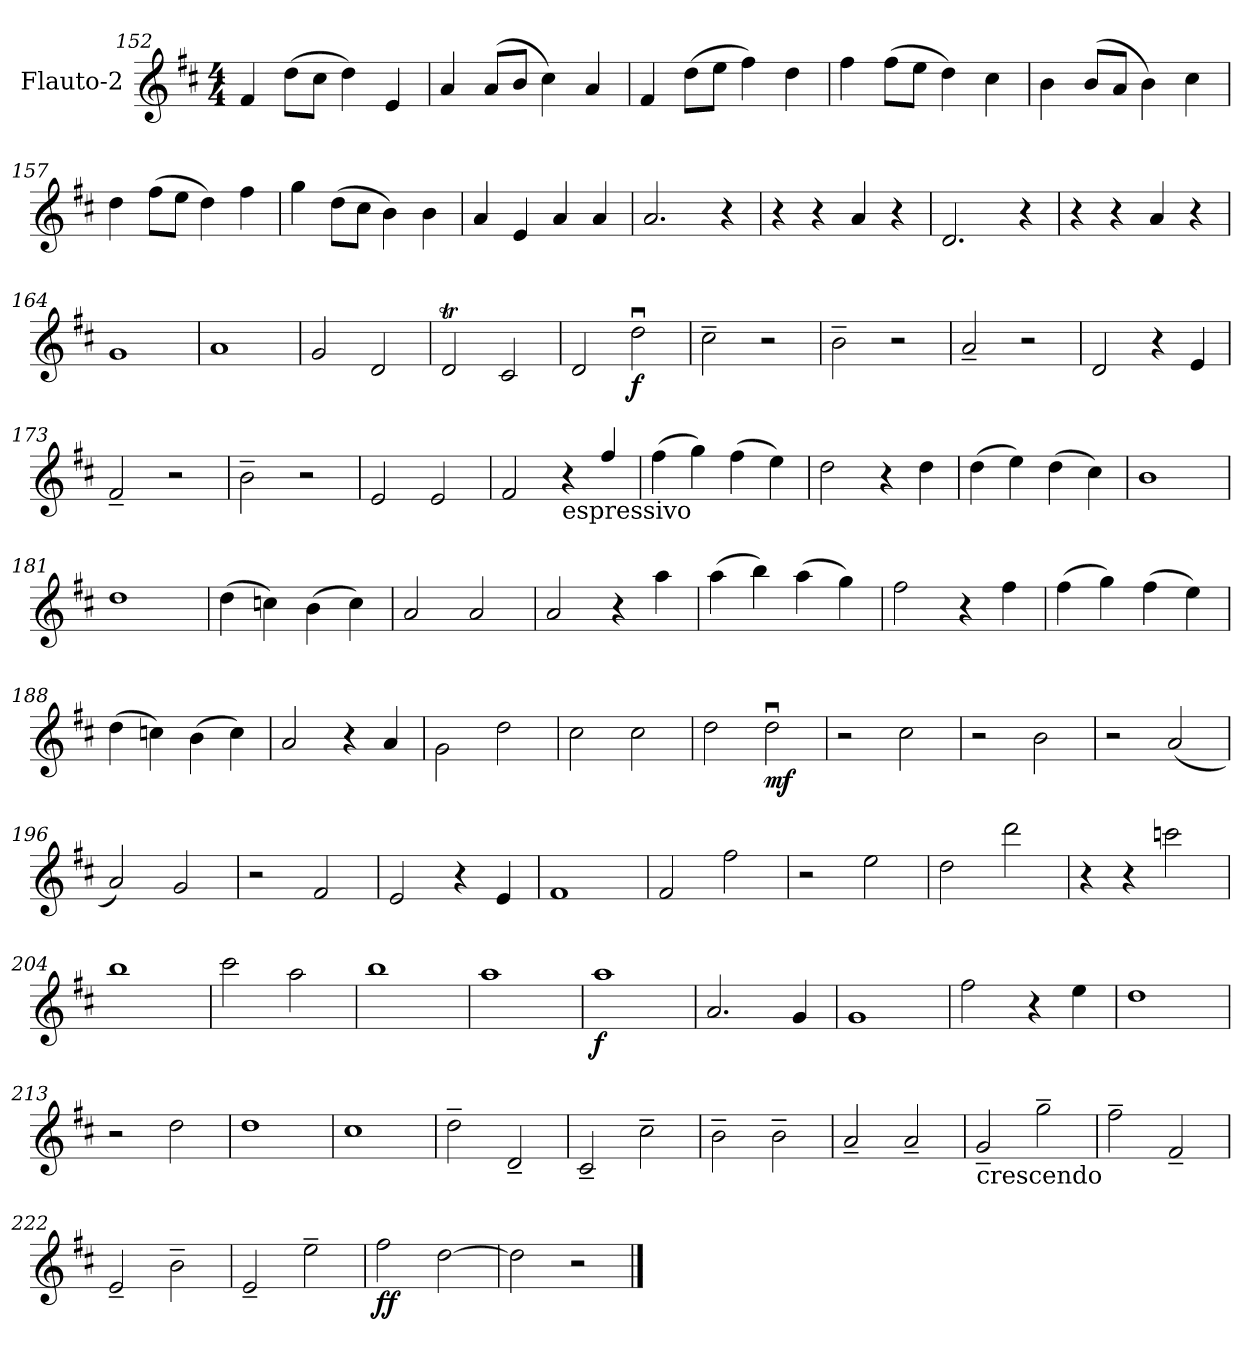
**kern	**dynam
*part1	*part1
*staff1	*staff1
*I"Flauto-2	*
*I'Fl	*
*clefG2	*
*k[f#c#]	*
*D:	*
*M4/4	*
=152	=152
4f#/	.
(8dd\L	.
8cc#\J	.
4dd\)	.
4e/	.
!!LO:LB:g=z
=153	=153
4a/	.
(8a/L	.
8b/J	.
4cc#\)	.
4a/	.
=154	=154
4f#/	.
(8dd\L	.
8ee\J	.
4ff#\)	.
4dd\	.
=155	=155
4ff#\	.
(8ff#\L	.
8ee\J	.
4dd\)	.
4cc#\	.
=156	=156
4b\	.
(8b/L	.
8a/J	.
4b\)	.
4cc#\	.
=157	=157
4dd\	.
(8ff#\L	.
8ee\J	.
4dd\)	.
4ff#\	.
=158	=158
4gg\	.
(8dd\L	.
8cc#\J	.
4b\)	.
4b\	.
=159	=159
4a/	.
4e/	.
4a/	.
4a/	.
=160	=160
2.a/	.
4r	.
!!LO:LB:g=z
=161	=161
4r	.
4r	.
4a/	.
4r	.
=162	=162
2.d/	.
4r	.
=163	=163
4r	.
4r	.
4a/	.
4r	.
=164	=164
1g	.
=165	=165
1a	.
=166	=166
2g/	.
2d/	.
=167	=167
2dT/	.
2c#/	.
=168	=168
2d/	.
!	!LO:DY:b
2ddu\	f
=169	=169
2cc#~\	.
2r	.
=170	=170
2b~\	.
2r	.
=171	=171
2a~/	.
2r	.
=172	=172
2d/	.
4r	.
4e/	.
=173	=173
2f#~/	.
2r	.
=174	=174
2b~\	.
2r	.
!!LO:LB:g=z
=175	=175
2e/	.
2e/	.
=176	=176
2f#/	.
!LO:TX:b:t=espressivo	!
4r	.
4ff#/	.
=177	=177
(4ff#\	.
4gg\)	.
(4ff#\	.
4ee\)	.
=178	=178
2dd\	.
4r	.
4dd\	.
=179	=179
(4dd\	.
4ee\)	.
(4dd\	.
4cc#\)	.
=180	=180
1b	.
=181	=181
1dd	.
=182	=182
(4dd\	.
4ccn\)	.
(4b\	.
4cc\)	.
=183	=183
2a/	.
2a/	.
=184	=184
2a/	.
4r	.
4aa\	.
=185	=185
(4aa\	.
4bb\)	.
(4aa\	.
4gg\)	.
=186	=186
2ff#\	.
4r	.
4ff#\	.
!!LO:LB:g=z
=187	=187
(4ff#\	.
4gg\)	.
(4ff#\	.
4ee\)	.
=188	=188
(4dd\	.
4ccn\)	.
(4b\	.
4cc\)	.
=189	=189
2a/	.
4r	.
4a/	.
=190	=190
2g\	.
2dd\	.
=191	=191
2cc#\	.
2cc#\	.
=192	=192
2dd\	.
!	!LO:DY:b
2ddu\	mf
=193	=193
2r	.
2cc#\	.
=194	=194
2r	.
2b\	.
=195	=195
2r	.
(2a/	.
=196	=196
2a/)	.
2g/	.
=197	=197
2r	.
2f#/	.
=198	=198
2e/	.
4r	.
4e/	.
=199	=199
1f#	.
!!LO:PB:g=z
=200	=200
2f#/	.
2ff#\	.
=201	=201
2r	.
2ee\	.
=202	=202
2dd\	.
2ddd\	.
=203	=203
4r	.
4r	.
2cccn\	.
=204	=204
1bb	.
=205	=205
2ccc#\	.
2aa\	.
=206	=206
1bb	.
=207	=207
1aa	.
=208	=208
!	!LO:DY:b
1aa	f
=209	=209
2.a/	.
4g/	.
=210	=210
1g	.
=211	=211
2ff#\	.
4r	.
4ee\	.
=212	=212
1dd	.
=213	=213
2r	.
2dd\	.
=214	=214
1dd	.
=215	=215
1cc#	.
!!LO:LB:g=z
=216	=216
2dd~\	.
2d~/	.
=217	=217
2c#~/	.
2cc#~\	.
=218	=218
2b~\	.
2b~\	.
=219	=219
2a~/	.
2a~/	.
=220	=220
!LO:TX:b:t=crescendo	!
2g~/	.
2gg~\	.
=221	=221
2ff#~\	.
2f#~/	.
=222	=222
2e~/	.
2b~\	.
=223	=223
2e~/	.
2ee~\	.
=224	=224
!	!LO:DY:b
2ff#\	ff
[2dd\	.
=225	=225
2dd\]	.
2r	.
==	==
*-	*-
